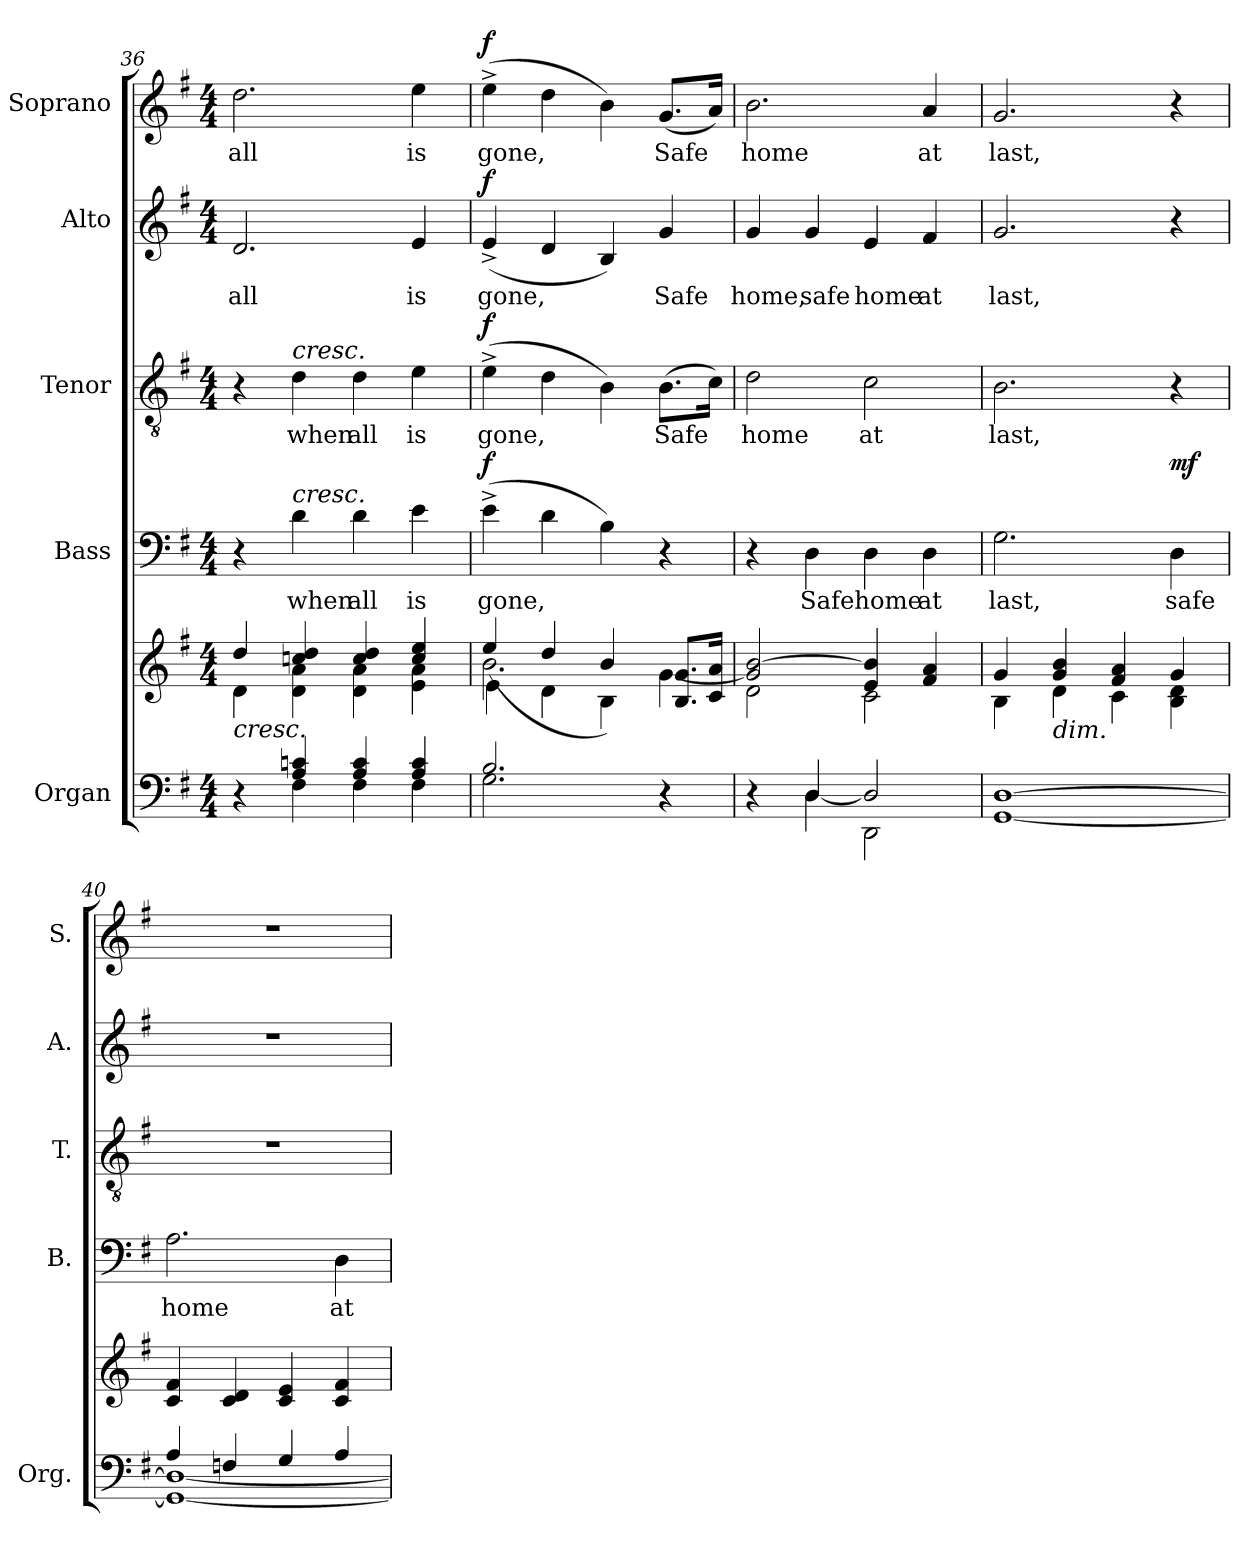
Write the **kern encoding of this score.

**kern	**kern	**kern	**text	**dynam	**kern	**text	**dynam	**kern	**text	**dynam	**kern	**text	**dynam
*part5	*part5	*part4	*part4	*part4	*part3	*part3	*part3	*part2	*part2	*part2	*part1	*part1	*part1
*staff6	*staff5	*staff4	*staff4	*staff4	*staff3	*staff3	*staff3	*staff2	*staff2	*staff2	*staff1	*staff1	*staff1
*I"Organ	*	*I"Bass	*	*	*I"Tenor	*	*	*I"Alto	*	*	*I"Soprano	*	*
*I'Org.	*	*I'B.	*	*	*I'T.	*	*	*I'A.	*	*	*I'S.	*	*
!!LO:LB:g=z
*clefF4	*clefG2	*clefF4	*	*	*clefGv2	*	*	*clefG2	*	*	*clefG2	*	*
*	*	*	*	*	*ITrd7c12	*	*	*	*	*	*	*	*
*k[f#]	*k[f#]	*k[f#]	*	*	*k[f#]	*	*	*k[f#]	*	*	*k[f#]	*	*
*G:	*G:	*G:	*	*	*G:	*	*	*G:	*	*	*G:	*	*
*M4/4	*M4/4	*M4/4	*	*	*M4/4	*	*	*M4/4	*	*	*M4/4	*	*
=36	=36	=36	=36	=36	=36	=36	=36	=36	=36	=36	=36	=36	=36
*^	*^	*	*	*	*	*	*	*	*	*	*	*	*
!	!	!	!	!	!	!	!	!	!	!	!LO:LY:b:color=#000000	!	!	!	!
!	!	!LO:TX:b:i:t=cresc.	!	!	!	!	!	!	!	!	!	!	!	!	!
!	!	!	!	!	!	!	!	!	!	!	!	!	!	!LO:LY:b:color=#000000	!
4ryy	4r	4ddi/	4di\	4r	.	.	4r	.	.	2.di/	all	.	2.ddi\	all	.
!	!	!	!	!	!LO:LY:b:color=#000000	!	!	!	!	!	!	!	!	!	!
!	!	!	!	!	!	!	!LO:TX:a:i:t=cresc.	!	!	!	!	!	!	!	!
!	!	!	!	!LO:TX:a:i:t=cresc.	!	!	!	!	!	!	!	!	!	!	!
!	!	!	!	!	!	!	!	!LO:LY:b:color=#000000	!	!	!	!	!	!	!
4Ai/ 4cni	4F#i\	4ccni/ 4ddi	4di\ 4ai	4di\	when	.	4Di\	when	.	.	.	.	.	.	.
!	!	!	!	!	!LO:LY:b:color=#000000	!	!	!	!	!	!	!	!	!	!
!	!	!	!	!	!	!	!	!LO:LY:b:color=#000000	!	!	!	!	!	!	!
4Ai/ 4ci	4F#i\	4cci/ 4ddi	4di\ 4ai	4di\	all	.	4Di\	all	.	.	.	.	.	.	.
!	!	!	!	!	!LO:LY:b:color=#000000	!	!	!	!	!	!	!	!	!	!
!	!	!	!	!	!	!	!	!LO:LY:b:color=#000000	!	!	!	!	!	!	!
!	!	!	!	!	!	!	!	!	!	!	!LO:LY:b:color=#000000	!	!	!	!
!	!	!	!	!	!	!	!	!	!	!	!	!	!	!LO:LY:b:color=#000000	!
4Ai/ 4ci	4F#i\	4cci/ 4eei	4ei\ 4ai	4ei\	is	.	4Ei\	is	.	4ei/	is	.	4eei\	is	.
=37	=37	=37	=37	=37	=37	=37	=37	=37	=37	=37	=37	=37	=37	=37	=37
*	*	*	*^	*	*	*	*	*	*	*	*	*	*	*	*
!	!	!	!	!	!	!LO:LY:b:color=#000000	!	!	!	!	!	!	!	!	!	!
!	!	!	!	!	!	!	!	!	!LO:LY:b:color=#000000	!	!	!	!	!	!	!
!	!	!	!	!	!	!	!	!	!	!	!	!LO:LY:b:color=#000000	!	!	!	!
!	!	!	!	!	!	!	!	!	!	!	!	!	!	!	!LO:LY:b:color=#000000	!
2.Bi/	2.Gi\	2.bi\	(4eei/	4ei\	(4e^i\	gone,	f	(4E^i\	gone,	f	(4e^i/	gone,	f	(4ee^i\	gone,	f
.	.	.	4ddi/	4di\	4di\	.	.	4Di\	.	.	4di/	.	.	4ddi\	.	.
.	.	.	4bi/)	4Bi\	4Bi\)	.	.	4BBi\)	.	.	4Bi/)	.	.	4bi\)	.	.
!	!	!	!	!	!	!	!	!	!LO:LY:b:color=#000000	!	!	!	!	!	!	!
!	!	!	!	!	!	!	!	!	!	!	!	!LO:LY:b:color=#000000	!	!	!	!
!	!	!	!	!	!	!	!	!	!	!	!	!	!	!	!LO:LY:b:color=#000000	!
4ryy	4r	4ryy	[4gi\	8.Bi/ 8.giL	4r	.	.	(8.BBi\L	Safe	.	4gi/	Safe	.	(8.gi/L	Safe	.
.	.	.	.	16ci/ 16aiJk	.	.	.	16Ci\Jk)	.	.	.	.	.	16ai/Jk)	.	.
*	*	*	*v	*v	*	*	*	*	*	*	*	*	*	*	*	*
=38	=38	=38	=38	=38	=38	=38	=38	=38	=38	=38	=38	=38	=38	=38	=38
*	*	*	*^	*	*	*	*	*	*	*	*	*	*	*	*
!	!	!	!	!	!	!	!	!	!LO:LY:b:color=#000000	!	!	!	!	!	!	!
*	*	*	*v	*v	*	*	*	*	*	*	*	*	*	*	*	*
*	*	*	*^	*	*	*	*	*	*	*	*	*	*	*	*
!	!	!	!	!	!	!	!	!	!	!	!	!LO:LY:b:color=#000000	!	!	!	!
*	*	*	*v	*v	*	*	*	*	*	*	*	*	*	*	*	*
*	*	*	*^	*	*	*	*	*	*	*	*	*	*	*	*
!	!	!	!	!	!	!	!	!	!	!	!	!	!	!	!LO:LY:b:color=#000000	!
*	*	*	*v	*v	*	*	*	*	*	*	*	*	*	*	*	*
4ryy	4r	2gi/] [2bi	2di\	4r	.	.	2Di\	home	.	4gi/	home,	.	2.bi\	home	.
!	!	!	!	!	!LO:LY:b:color=#000000	!	!	!	!	!	!	!	!	!	!
!	!	!	!	!	!	!	!	!	!	!	!LO:LY:b:color=#000000	!	!	!	!
4Di/	[4Di\	.	.	4Di\	Safe	.	.	.	.	4gi/	safe	.	.	.	.
!	!	!	!	!	!LO:LY:b:color=#000000	!	!	!	!	!	!	!	!	!	!
!	!	!	!	!	!	!	!	!LO:LY:b:color=#000000	!	!	!	!	!	!	!
!	!	!	!	!	!	!	!	!	!	!	!LO:LY:b:color=#000000	!	!	!	!
2Di/]	2DDi\	4ei/ 4bi]	2ci\	4Di\	home	.	2Ci\	at	.	4ei/	home	.	.	.	.
!	!	!	!	!	!LO:LY:b:color=#000000	!	!	!	!	!	!	!	!	!	!
!	!	!	!	!	!	!	!	!	!	!	!LO:LY:b:color=#000000	!	!	!	!
!	!	!	!	!	!	!	!	!	!	!	!	!	!	!LO:LY:b:color=#000000	!
.	.	4f#i/ 4ai	.	4Di\	at	.	.	.	.	4f#i/	at	.	4ai/	at	.
*v	*v	*	*	*	*	*	*	*	*	*	*	*	*	*	*
=39	=39	=39	=39	=39	=39	=39	=39	=39	=39	=39	=39	=39	=39	=39
!	!	!	!	!LO:LY:b:color=#000000	!	!	!	!	!	!	!	!	!	!
!	!	!	!	!	!	!	!LO:LY:b:color=#000000	!	!	!	!	!	!	!
!	!	!	!	!	!	!	!	!	!	!LO:LY:b:color=#000000	!	!	!	!
!	!	!	!	!	!	!	!	!	!	!	!	!	!LO:LY:b:color=#000000	!
[1GGi [1Di	4gi/	4Bi\	2.Gi\	last,	.	2.BBi\	last,	.	2.gi/	last,	.	2.gi/	last,	.
!	!LO:TX:b:i:t=dim.	!	!	!	!	!	!	!	!	!	!	!	!	!
.	4gi/ 4bi	4di\	.	.	.	.	.	.	.	.	.	.	.	.
.	4f#i/ 4ai	4ci\	.	.	.	.	.	.	.	.	.	.	.	.
!	!	!	!	!LO:LY:b:color=#000000	!	!	!	!	!	!	!	!	!	!
.	4gi/	4Bi\ 4di	4Di\	safe	mf	4r	.	.	4r	.	.	4r	.	.
*	*v	*v	*	*	*	*	*	*	*	*	*	*	*	*
=40	=40	=40	=40	=40	=40	=40	=40	=40	=40	=40	=40	=40	=40
*^	*	*	*	*	*	*	*	*	*	*	*	*	*
*	*	*^	*	*	*	*	*	*	*	*	*	*	*	*
!	!	!	!	!	!LO:LY:b:color=#000000	!	!	!	!	!	!	!	!	!	!
*	*	*v	*v	*	*	*	*	*	*	*	*	*	*	*	*
4Ai/	1GGi_ 1Di_	4ci/ 4f#i	2.Ai\	home	.	1r	.	.	1r	.	.	1r	.	.
4Fni/	.	4ci/ 4di	.	.	.	.	.	.	.	.	.	.	.	.
4Gi/	.	4ci/ 4ei	.	.	.	.	.	.	.	.	.	.	.	.
!	!	!	!	!LO:LY:b:color=#000000	!	!	!	!	!	!	!	!	!	!
4Ai/	.	4ci/ 4f#i	4Di\	at	.	.	.	.	.	.	.	.	.	.
*v	*v	*	*	*	*	*	*	*	*	*	*	*	*	*
=	=	=	=	=	=	=	=	=	=	=	=	=	=
*-	*-	*-	*-	*-	*-	*-	*-	*-	*-	*-	*-	*-	*-
